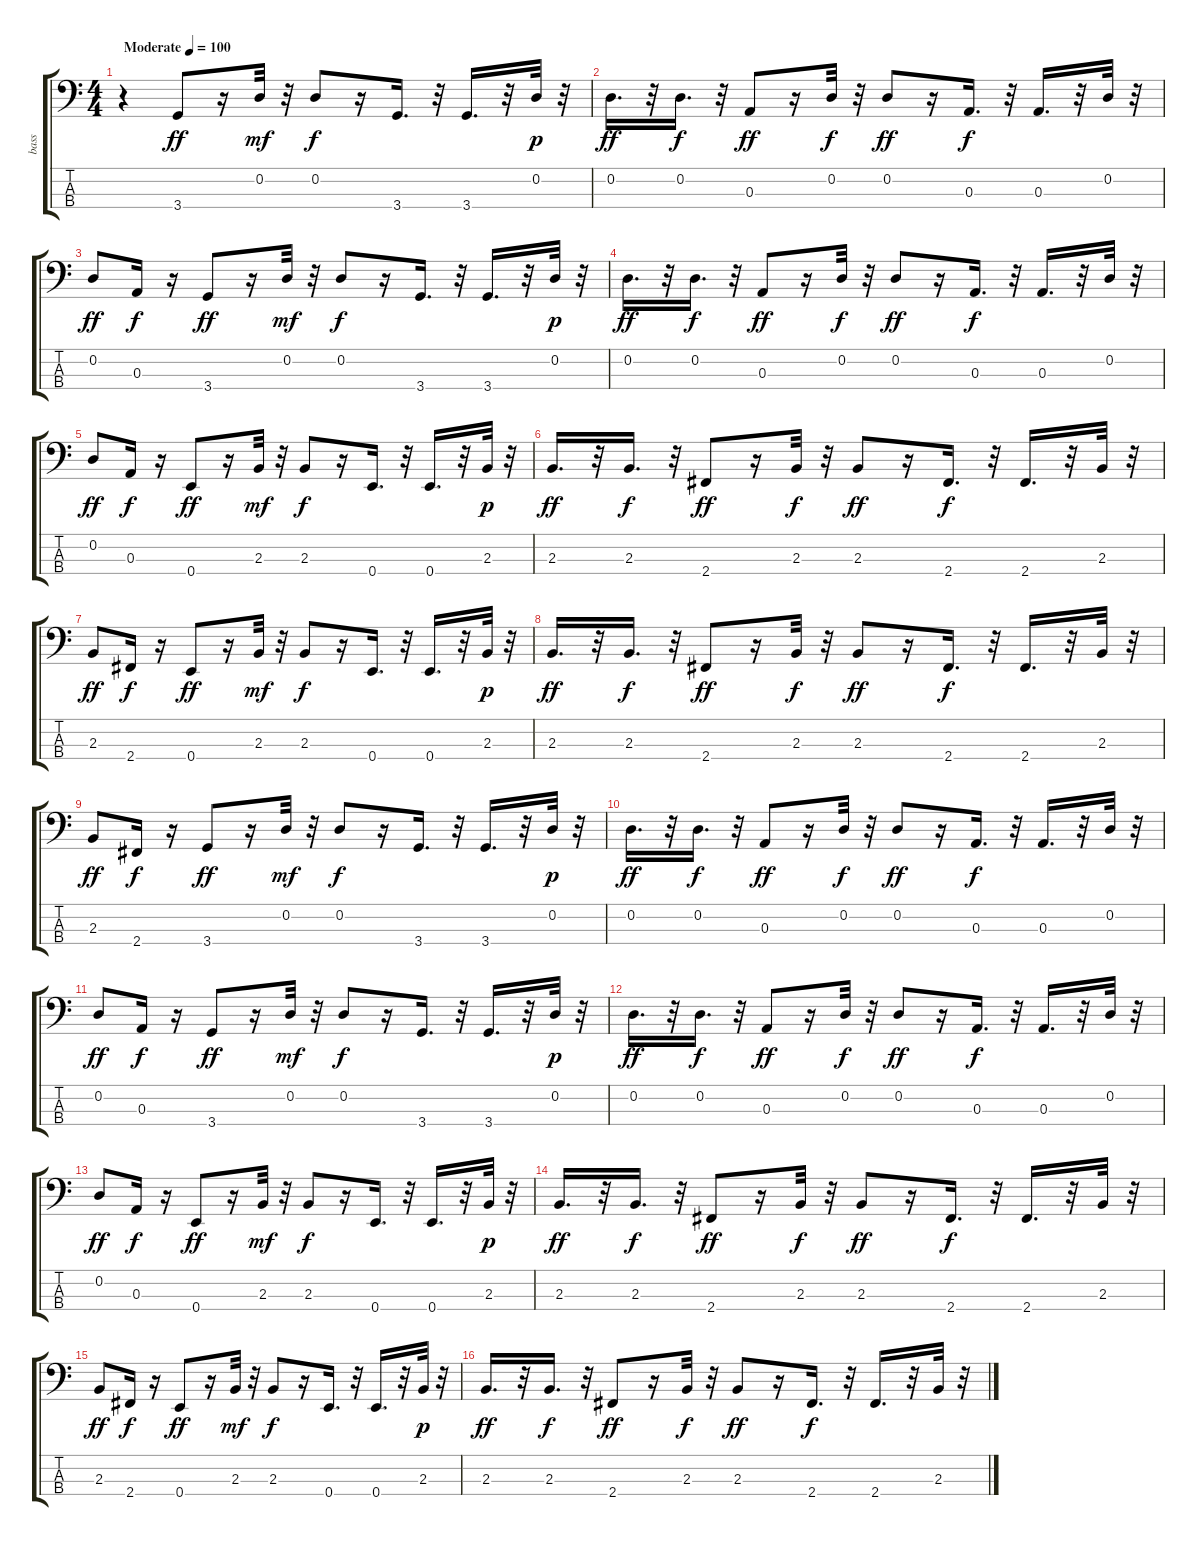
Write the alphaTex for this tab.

\track ("bass" "bass") {instrument acousticbass}
\staff {score tabs}
\tuning (G2 D2 A1 E1) {hide}
\ts (4 4)
\tempo (100 "Moderate")
\clef f4
\ks c
r.4{dy ff instrument acousticbass} 3.4.8 r.16 0.2.32{dy mf} r.32 0.2.8{dy f} r.16 3.4.16{d} r.32 3.4.16{d} r.32 0.2.32{dy p} r.32 |
0.2.16{d dy ff} r.32 0.2.16{d dy f} r.32 0.3.8{dy ff} r.16 0.2.32{dy f} r.32 0.2.8{dy ff} r.16 0.3.16{d dy f} r.32 0.3.16{d} r.32 0.2.32 r.32 |
0.2.8{dy ff} 0.3.16{dy f} r.16 3.4.8{dy ff instrument acousticbass} r.16 0.2.32{dy mf} r.32 0.2.8{dy f} r.16 3.4.16{d} r.32 3.4.16{d} r.32 0.2.32{dy p} r.32 |
0.2.16{d dy ff} r.32 0.2.16{d dy f} r.32 0.3.8{dy ff} r.16 0.2.32{dy f} r.32 0.2.8{dy ff} r.16 0.3.16{d dy f} r.32 0.3.16{d} r.32 0.2.32 r.32 |
0.2.8{dy ff} 0.3.16{dy f} r.16 0.4.8{dy ff instrument acousticbass} r.16 2.3.32{dy mf} r.32 2.3.8{dy f} r.16 0.4.16{d} r.32 0.4.16{d} r.32 2.3.32{dy p} r.32 |
2.3.16{d dy ff} r.32 2.3.16{d dy f} r.32 2.4.8{dy ff} r.16 2.3.32{dy f} r.32 2.3.8{dy ff} r.16 2.4.16{d dy f} r.32 2.4.16{d} r.32 2.3.32 r.32 |
2.3.8{dy ff} 2.4.16{dy f} r.16 0.4.8{dy ff instrument acousticbass} r.16 2.3.32{dy mf} r.32 2.3.8{dy f} r.16 0.4.16{d} r.32 0.4.16{d} r.32 2.3.32{dy p} r.32 |
2.3.16{d dy ff} r.32 2.3.16{d dy f} r.32 2.4.8{dy ff} r.16 2.3.32{dy f} r.32 2.3.8{dy ff} r.16 2.4.16{d dy f} r.32 2.4.16{d} r.32 2.3.32 r.32 |
2.3.8{dy ff} 2.4.16{dy f} r.16 3.4.8{dy ff instrument acousticbass} r.16 0.2.32{dy mf} r.32 0.2.8{dy f} r.16 3.4.16{d} r.32 3.4.16{d} r.32 0.2.32{dy p} r.32 |
0.2.16{d dy ff} r.32 0.2.16{d dy f} r.32 0.3.8{dy ff} r.16 0.2.32{dy f} r.32 0.2.8{dy ff} r.16 0.3.16{d dy f} r.32 0.3.16{d} r.32 0.2.32 r.32 |
0.2.8{dy ff} 0.3.16{dy f} r.16 3.4.8{dy ff instrument acousticbass} r.16 0.2.32{dy mf} r.32 0.2.8{dy f} r.16 3.4.16{d} r.32 3.4.16{d} r.32 0.2.32{dy p} r.32 |
0.2.16{d dy ff} r.32 0.2.16{d dy f} r.32 0.3.8{dy ff} r.16 0.2.32{dy f} r.32 0.2.8{dy ff} r.16 0.3.16{d dy f} r.32 0.3.16{d} r.32 0.2.32 r.32 |
0.2.8{dy ff} 0.3.16{dy f} r.16 0.4.8{dy ff instrument acousticbass} r.16 2.3.32{dy mf} r.32 2.3.8{dy f} r.16 0.4.16{d} r.32 0.4.16{d} r.32 2.3.32{dy p} r.32 |
2.3.16{d dy ff} r.32 2.3.16{d dy f} r.32 2.4.8{dy ff} r.16 2.3.32{dy f} r.32 2.3.8{dy ff} r.16 2.4.16{d dy f} r.32 2.4.16{d} r.32 2.3.32 r.32 |
2.3.8{dy ff} 2.4.16{dy f} r.16 0.4.8{dy ff instrument acousticbass} r.16 2.3.32{dy mf} r.32 2.3.8{dy f} r.16 0.4.16{d} r.32 0.4.16{d} r.32 2.3.32{dy p} r.32 |
2.3.16{d dy ff} r.32 2.3.16{d dy f} r.32 2.4.8{dy ff} r.16 2.3.32{dy f} r.32 2.3.8{dy ff} r.16 2.4.16{d dy f} r.32 2.4.16{d} r.32 2.3.32 r.32
